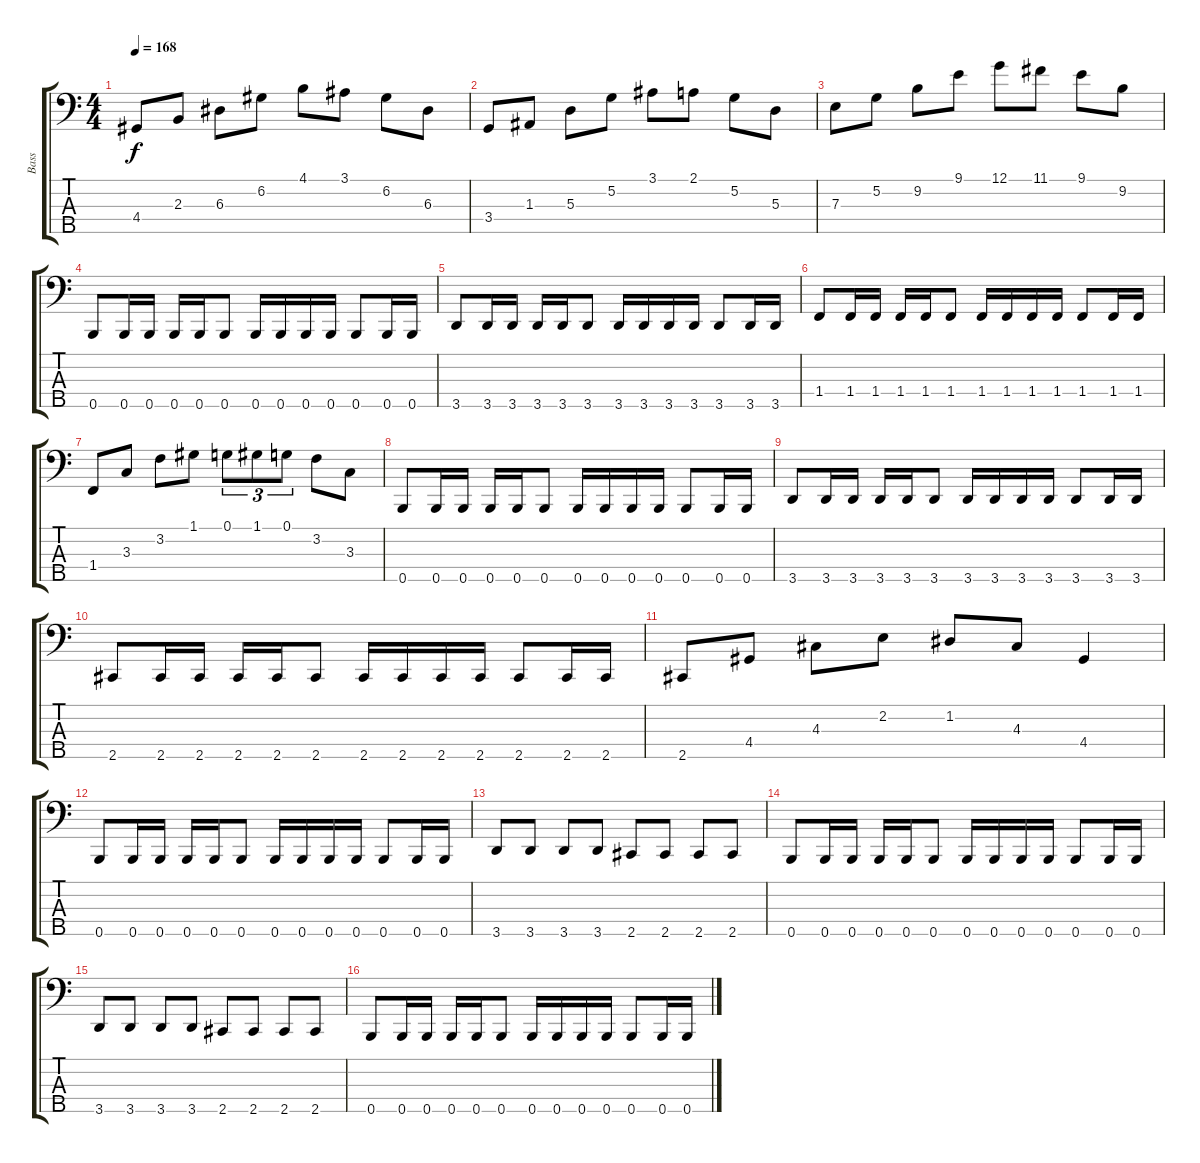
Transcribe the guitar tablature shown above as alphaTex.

\track ("Bass" "Bass") {instrument electricbassfinger}
\staff {score tabs}
\tuning (G2 D2 A1 E1 B0) {hide}
\ts (4 4)
\tempo 168
\clef f4
\ks c
4.4.8{dy f} 2.3.8 6.3.8 6.2.8 4.1.8 3.1.8 6.2.8 6.3.8 |
3.4.8 1.3.8 5.3.8 5.2.8 3.1.8 2.1.8 5.2.8 5.3.8 |
7.3.8 5.2.8 9.2.8 9.1.8 12.1.8 11.1.8 9.1.8 9.2.8 |
0.5.8 0.5.16 0.5.16 0.5.16 0.5.16 0.5.8 0.5.16 0.5.16 0.5.16 0.5.16 0.5.8 0.5.16 0.5.16 |
3.5.8 3.5.16 3.5.16 3.5.16 3.5.16 3.5.8 3.5.16 3.5.16 3.5.16 3.5.16 3.5.8 3.5.16 3.5.16 |
1.4.8 1.4.16 1.4.16 1.4.16 1.4.16 1.4.8 1.4.16 1.4.16 1.4.16 1.4.16 1.4.8 1.4.16 1.4.16 |
1.4.8 3.3.8 3.2.8 1.1.8 0.1.8{tu (3 2)} 1.1.8{tu (3 2)} 0.1.8{tu (3 2)} 3.2.8 3.3.8 |
0.5.8 0.5.16 0.5.16 0.5.16 0.5.16 0.5.8 0.5.16 0.5.16 0.5.16 0.5.16 0.5.8 0.5.16 0.5.16 |
3.5.8 3.5.16 3.5.16 3.5.16 3.5.16 3.5.8 3.5.16 3.5.16 3.5.16 3.5.16 3.5.8 3.5.16 3.5.16 |
2.5.8 2.5.16 2.5.16 2.5.16 2.5.16 2.5.8 2.5.16 2.5.16 2.5.16 2.5.16 2.5.8 2.5.16 2.5.16 |
2.5.8 4.4.8 4.3.8 2.2.8 1.2.8 4.3.8 4.4.4 |
0.5.8 0.5.16 0.5.16 0.5.16 0.5.16 0.5.8 0.5.16 0.5.16 0.5.16 0.5.16 0.5.8 0.5.16 0.5.16 |
3.5.8 3.5.8 3.5.8 3.5.8 2.5.8 2.5.8 2.5.8 2.5.8 |
0.5.8 0.5.16 0.5.16 0.5.16 0.5.16 0.5.8 0.5.16 0.5.16 0.5.16 0.5.16 0.5.8 0.5.16 0.5.16 |
3.5.8 3.5.8 3.5.8 3.5.8 2.5.8 2.5.8 2.5.8 2.5.8 |
0.5.8 0.5.16 0.5.16 0.5.16 0.5.16 0.5.8 0.5.16 0.5.16 0.5.16 0.5.16 0.5.8 0.5.16 0.5.16
